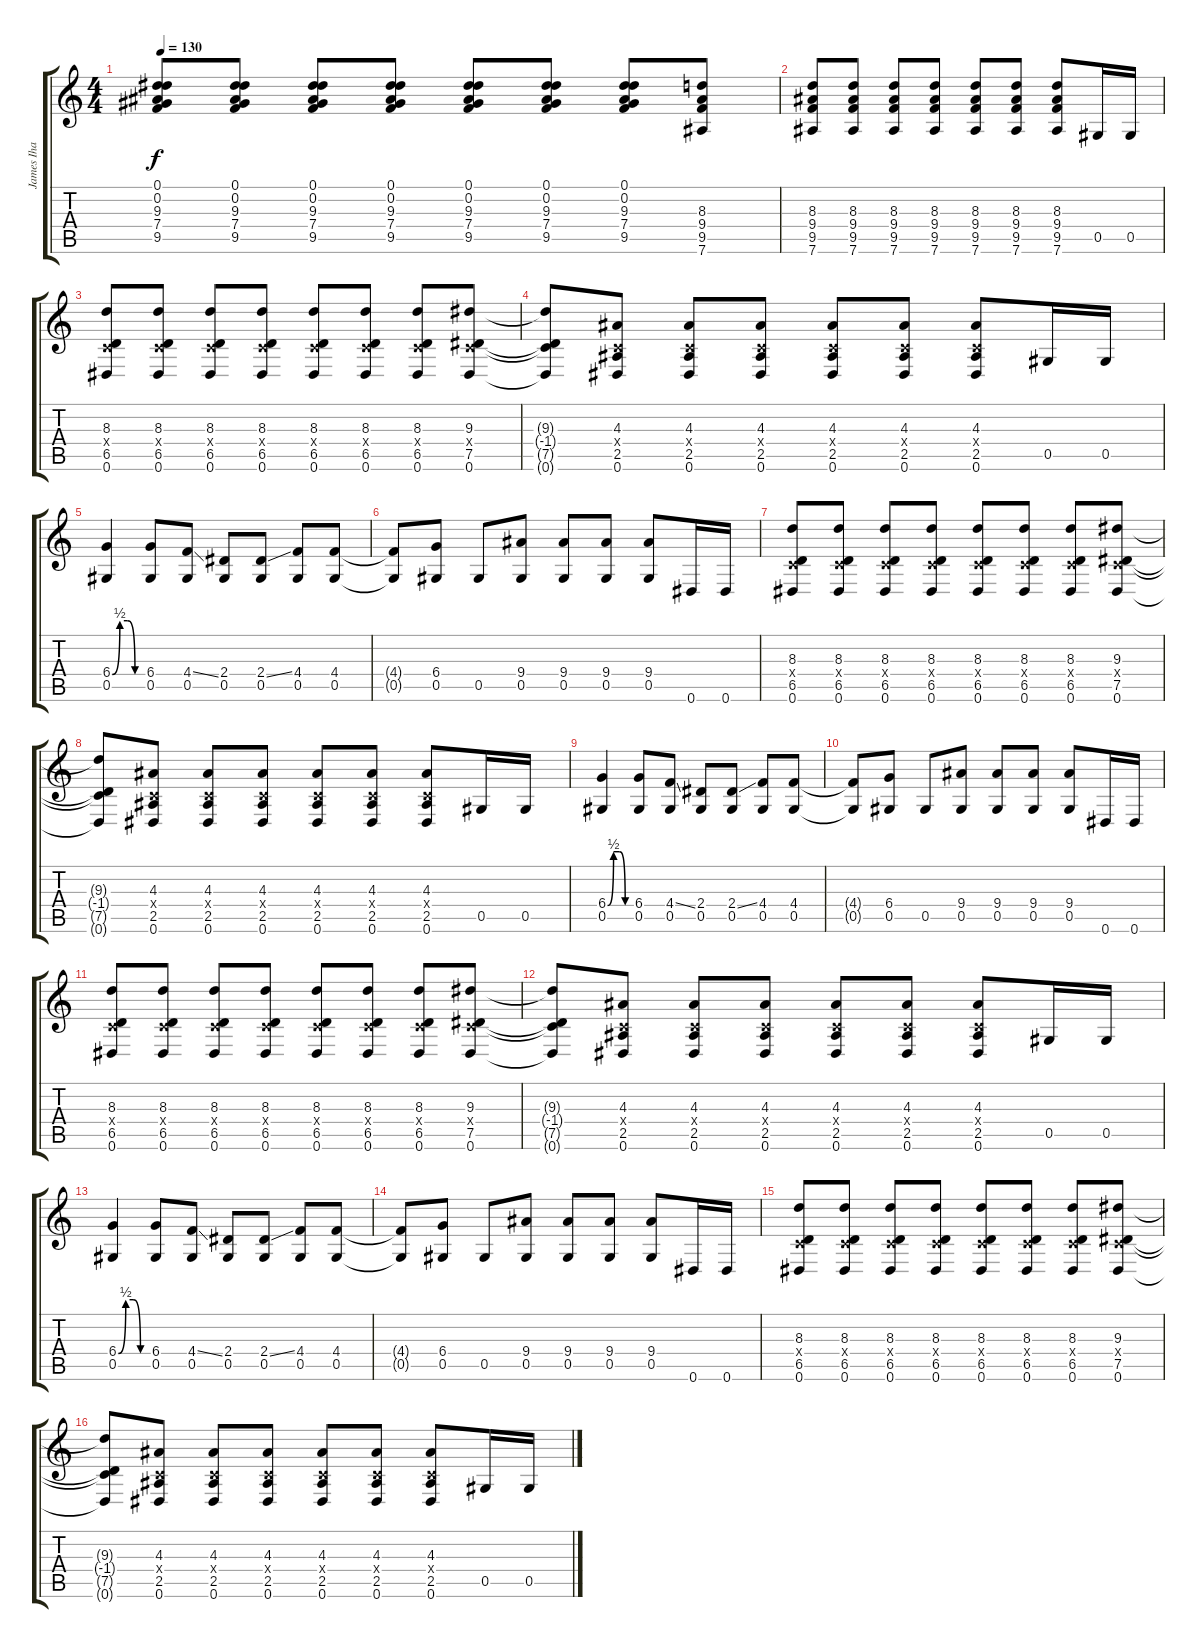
\track ("James Iha (Acoustic Guitar)" "James Iha ") {instrument acousticguitarnylon}
\staff {score tabs}
\tuning (Eb4 Bb3 Gb3 Db3 Ab2 Eb2) {hide}
\ts (4 4)
\tempo 130
\clef g2
\ks c
(0.1 0.2 9.3 7.4 9.5).8{dy f} (0.1 0.2 9.3 7.4 9.5).8 (0.1 0.2 9.3 7.4 9.5).8 (0.1 0.2 9.3 7.4 9.5).8 (0.1 0.2 9.3 7.4 9.5).8 (0.1 0.2 9.3 7.4 9.5).8 (0.1 0.2 9.3 7.4 9.5).8 (8.3 9.4 9.5 7.6).8 |
(8.3 9.4 9.5 7.6).8 (8.3 9.4 9.5 7.6).8 (8.3 9.4 9.5 7.6).8 (8.3 9.4 9.5 7.6).8 (8.3 9.4 9.5 7.6).8 (8.3 9.4 9.5 7.6).8 (8.3 9.4 9.5 7.6).8 0.5.16 0.5.16 |
(8.3 -1.4{x} 6.5 0.6).8 (8.3 -1.4{x} 6.5 0.6).8 (8.3 -1.4{x} 6.5 0.6).8 (8.3 -1.4{x} 6.5 0.6).8 (8.3 -1.4{x} 6.5 0.6).8 (8.3 -1.4{x} 6.5 0.6).8 (8.3 -1.4{x} 6.5 0.6).8 (9.3 -1.4{x} 7.5 0.6).8 |
(9.3{t} -1.4{t} 7.5{t} 0.6{t}).8 (4.3 -1.4{x} 2.5 0.6).8 (4.3 -1.4{x} 2.5 0.6).8 (4.3 -1.4{x} 2.5 0.6).8 (4.3 -1.4{x} 2.5 0.6).8 (4.3 -1.4{x} 2.5 0.6).8 (4.3 -1.4{x} 2.5 0.6).8 0.5.16 0.5.16 |
(6.4{be (custom 0 0 15 2 30 2 45 0 60 0)} 0.5).4 (6.4 0.5).8 (4.4{ss} 0.5).8 (2.4 0.5).8 (2.4{ss} 0.5).8 (4.4 0.5).8 (4.4 0.5).8 |
(4.4{t} 0.5{t}).8 (6.4 0.5).8 0.5.8 (9.4 0.5).8 (9.4 0.5).8 (9.4 0.5).8 (9.4 0.5).8 0.6.16 0.6.16 |
(8.3 -1.4{x} 6.5 0.6).8 (8.3 -1.4{x} 6.5 0.6).8 (8.3 -1.4{x} 6.5 0.6).8 (8.3 -1.4{x} 6.5 0.6).8 (8.3 -1.4{x} 6.5 0.6).8 (8.3 -1.4{x} 6.5 0.6).8 (8.3 -1.4{x} 6.5 0.6).8 (9.3 -1.4{x} 7.5 0.6).8 |
(9.3{t} -1.4{t} 7.5{t} 0.6{t}).8 (4.3 -1.4{x} 2.5 0.6).8 (4.3 -1.4{x} 2.5 0.6).8 (4.3 -1.4{x} 2.5 0.6).8 (4.3 -1.4{x} 2.5 0.6).8 (4.3 -1.4{x} 2.5 0.6).8 (4.3 -1.4{x} 2.5 0.6).8 0.5.16 0.5.16 |
(6.4{be (custom 0 0 15 2 30 2 45 0 60 0)} 0.5).4 (6.4 0.5).8 (4.4{ss} 0.5).8 (2.4 0.5).8 (2.4{ss} 0.5).8 (4.4 0.5).8 (4.4 0.5).8 |
(4.4{t} 0.5{t}).8 (6.4 0.5).8 0.5.8 (9.4 0.5).8 (9.4 0.5).8 (9.4 0.5).8 (9.4 0.5).8 0.6.16 0.6.16 |
(8.3 -1.4{x} 6.5 0.6).8 (8.3 -1.4{x} 6.5 0.6).8 (8.3 -1.4{x} 6.5 0.6).8 (8.3 -1.4{x} 6.5 0.6).8 (8.3 -1.4{x} 6.5 0.6).8 (8.3 -1.4{x} 6.5 0.6).8 (8.3 -1.4{x} 6.5 0.6).8 (9.3 -1.4{x} 7.5 0.6).8 |
(9.3{t} -1.4{t} 7.5{t} 0.6{t}).8 (4.3 -1.4{x} 2.5 0.6).8 (4.3 -1.4{x} 2.5 0.6).8 (4.3 -1.4{x} 2.5 0.6).8 (4.3 -1.4{x} 2.5 0.6).8 (4.3 -1.4{x} 2.5 0.6).8 (4.3 -1.4{x} 2.5 0.6).8 0.5.16 0.5.16 |
(6.4{be (custom 0 0 15 2 30 2 45 0 60 0)} 0.5).4 (6.4 0.5).8 (4.4{ss} 0.5).8 (2.4 0.5).8 (2.4{ss} 0.5).8 (4.4 0.5).8 (4.4 0.5).8 |
(4.4{t} 0.5{t}).8 (6.4 0.5).8 0.5.8 (9.4 0.5).8 (9.4 0.5).8 (9.4 0.5).8 (9.4 0.5).8 0.6.16 0.6.16 |
(8.3 -1.4{x} 6.5 0.6).8 (8.3 -1.4{x} 6.5 0.6).8 (8.3 -1.4{x} 6.5 0.6).8 (8.3 -1.4{x} 6.5 0.6).8 (8.3 -1.4{x} 6.5 0.6).8 (8.3 -1.4{x} 6.5 0.6).8 (8.3 -1.4{x} 6.5 0.6).8 (9.3 -1.4{x} 7.5 0.6).8 |
(9.3{t} -1.4{t} 7.5{t} 0.6{t}).8 (4.3 -1.4{x} 2.5 0.6).8 (4.3 -1.4{x} 2.5 0.6).8 (4.3 -1.4{x} 2.5 0.6).8 (4.3 -1.4{x} 2.5 0.6).8 (4.3 -1.4{x} 2.5 0.6).8 (4.3 -1.4{x} 2.5 0.6).8 0.5.16 0.5.16
